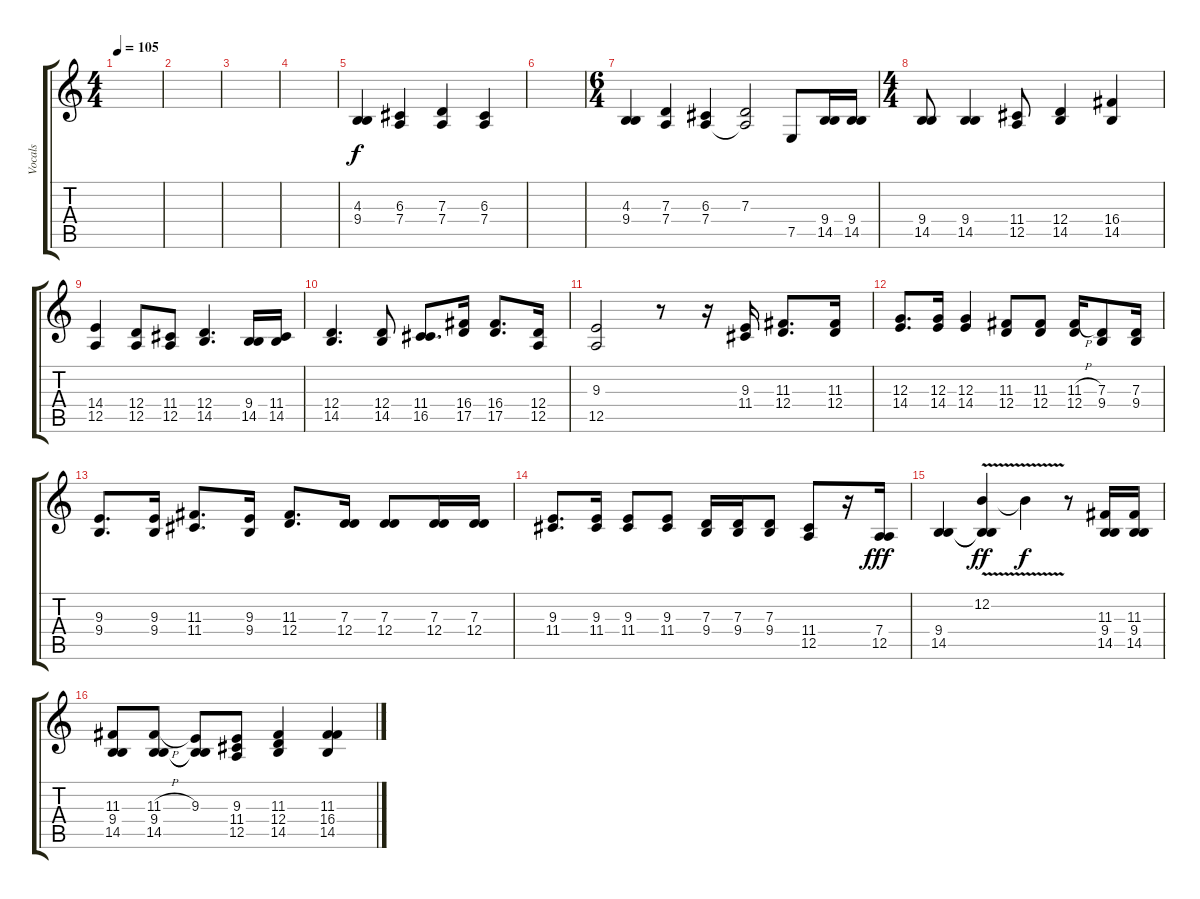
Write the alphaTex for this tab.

\track ("Vocals" "Vocals") {instrument tenorsax}
\staff {score tabs}
\tuning (E4 B3 G3 D3 A2 E2) {hide}
\ts (4 4)
\tempo 105
\clef g2
\ks c
|
|
|
|
(4.3 9.4).4{volume 13} (6.3 7.4).4 (7.3 7.4).4 (6.3 7.4).4 |
|
\ts (6 4)
(4.3 9.4).4{volume 13} (7.3 7.4).4 (6.3 7.4).4 (7.3 7.4{t}).2 7.5.8 (9.4 14.5).16{volume 15} (9.4 14.5).16 |
\ts (4 4)
(9.4 14.5).8 (9.4 14.5).4 (11.4 12.5).8 (12.4 14.5).4 (16.4 14.5).4 |
(14.4 12.5).4 (12.4 12.5).8 (11.4 12.5).8 (12.4 14.5).4{d} (9.4 14.5).16 (11.4 14.5).16 |
(12.4 14.5).4{d} (12.4 14.5).8 (11.4 16.5).8{d} (16.4 17.5).16 (16.4 17.5).8{d} (12.4 12.5).16 |
(9.3 12.5).2 r.8 r.16 (9.3 11.4).16 (11.3 12.4).8{d} (11.3 12.4).16 |
(12.3 14.4).8{d} (12.3 14.4).16 (12.3 14.4).4 (11.3 12.4).8 (11.3 12.4).8 (11.3{h} 12.4).16 (7.3 9.4).8 (7.3 9.4).16 |
(9.3 9.4).8{d} (9.3 9.4).16 (11.3 11.4).8{d} (9.3 9.4).16 (11.3 12.4).8{d} (7.3 12.4).16 (7.3 12.4).8 (7.3 12.4).16 (7.3 12.4).16 |
(9.3 11.4).8{d} (9.3 11.4).16 (9.3 11.4).8 (9.3 11.4).8 (7.3 9.4).16 (7.3 9.4).16 (7.3 9.4).8 (11.4 12.5).8 r.16 (7.4 12.5).16{dy fff} |
(9.4 14.5).4 (12.2{v} 9.4{t} 14.5{t}).4{dy ff} 12.2{t}.4{dy f} r.8 (11.3 9.4 14.5).16 (11.3 9.4 14.5).16 |
(11.3 9.4 14.5).8 (11.3{h} 9.4 14.5).8 (9.3 9.4{t} 14.5{t}).8 (9.3 11.4 12.5).8 (11.3 12.4 14.5).4 (11.3 16.4 14.5).4
